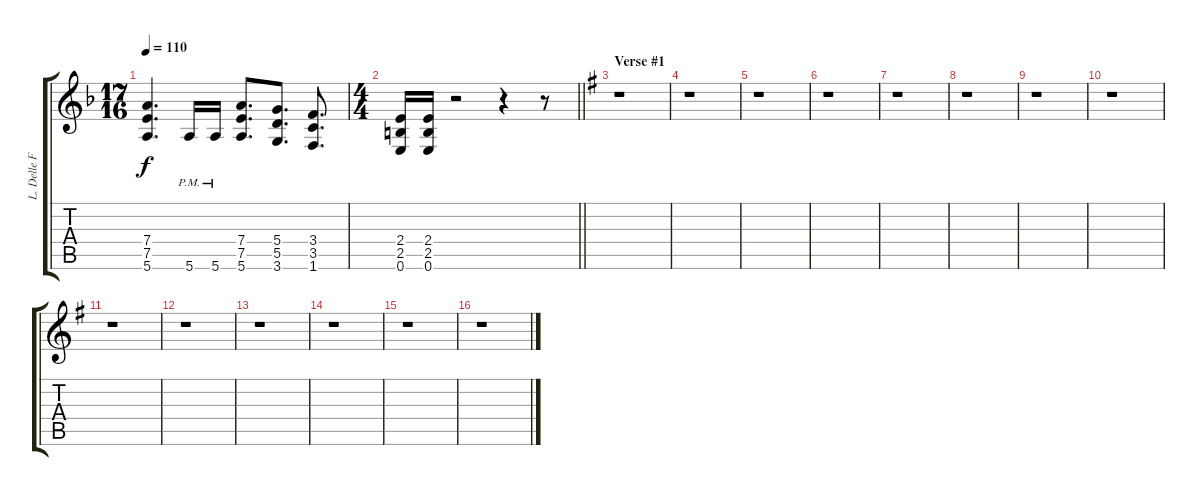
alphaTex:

\track ("L. Delle Fave (Dist. Guitar R)" "L. Delle F") {instrument overdrivenguitar}
\staff {score tabs}
\tuning (E4 B3 G3 D3 A2 E2) {hide}
\ts (17 16)
\tempo 110
\clef g2
\ks dminor
(7.4 7.5 5.6).4{d dy f} 5.6{pm}.16 5.6{pm}.16 (7.4 7.5 5.6).8{d} (5.4 5.5 3.6).8{d} (3.4 3.5 1.6).8{d} |
\ts (4 4)
\barLineRight lightlight
(2.4 2.5 0.6).16 (2.4 2.5 0.6).16 r.2 r.4 r.8 |
\section ("" "Verse #1")
\ks eminor
r.1 |
r.1 |
r.1 |
r.1 |
r.1 |
r.1 |
r.1 |
r.1 |
r.1 |
r.1 |
r.1 |
r.1 |
r.1 |
r.1
